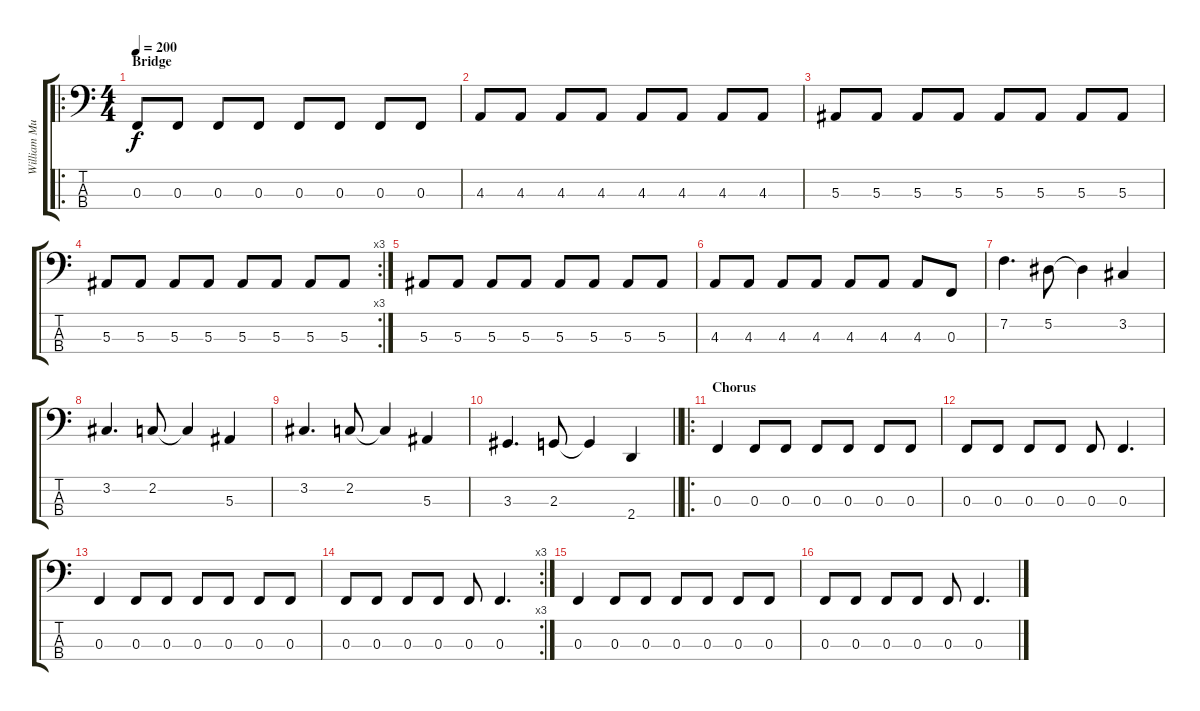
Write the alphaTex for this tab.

\track ("William Murderface (Bass)" "William Mu") {instrument electricbasspick}
\staff {score tabs}
\tuning (Eb2 Bb1 F1 C1) {hide}
\ro
\ts (4 4)
\section ("" "Bridge")
\tempo 200
\clef f4
\ks c
0.3.8{dy f} 0.3.8 0.3.8 0.3.8 0.3.8 0.3.8 0.3.8 0.3.8 |
4.3.8 4.3.8 4.3.8 4.3.8 4.3.8 4.3.8 4.3.8 4.3.8 |
5.3.8 5.3.8 5.3.8 5.3.8 5.3.8 5.3.8 5.3.8 5.3.8 |
\rc 3
5.3.8 5.3.8 5.3.8 5.3.8 5.3.8 5.3.8 5.3.8 5.3.8 |
5.3.8 5.3.8 5.3.8 5.3.8 5.3.8 5.3.8 5.3.8 5.3.8 |
4.3.8 4.3.8 4.3.8 4.3.8 4.3.8 4.3.8 4.3.8 0.3.8 |
7.2.4{d} 5.2.8 5.2{t}.4 3.2.4 |
3.2.4{d} 2.2.8 2.2{t}.4 5.3.4 |
3.2.4{d} 2.2.8 2.2{t}.4 5.3.4 |
\barLineRight lightlight
3.3.4{d} 2.3.8 2.3{t}.4 2.4.4 |
\ro
\section ("" "Chorus")
0.3.4 0.3.8 0.3.8 0.3.8 0.3.8 0.3.8 0.3.8 |
0.3.8 0.3.8 0.3.8 0.3.8 0.3.8 0.3.4{d} |
0.3.4 0.3.8 0.3.8 0.3.8 0.3.8 0.3.8 0.3.8 |
\rc 3
0.3.8 0.3.8 0.3.8 0.3.8 0.3.8 0.3.4{d} |
0.3.4 0.3.8 0.3.8 0.3.8 0.3.8 0.3.8 0.3.8 |
0.3.8 0.3.8 0.3.8 0.3.8 0.3.8 0.3.4{d}
